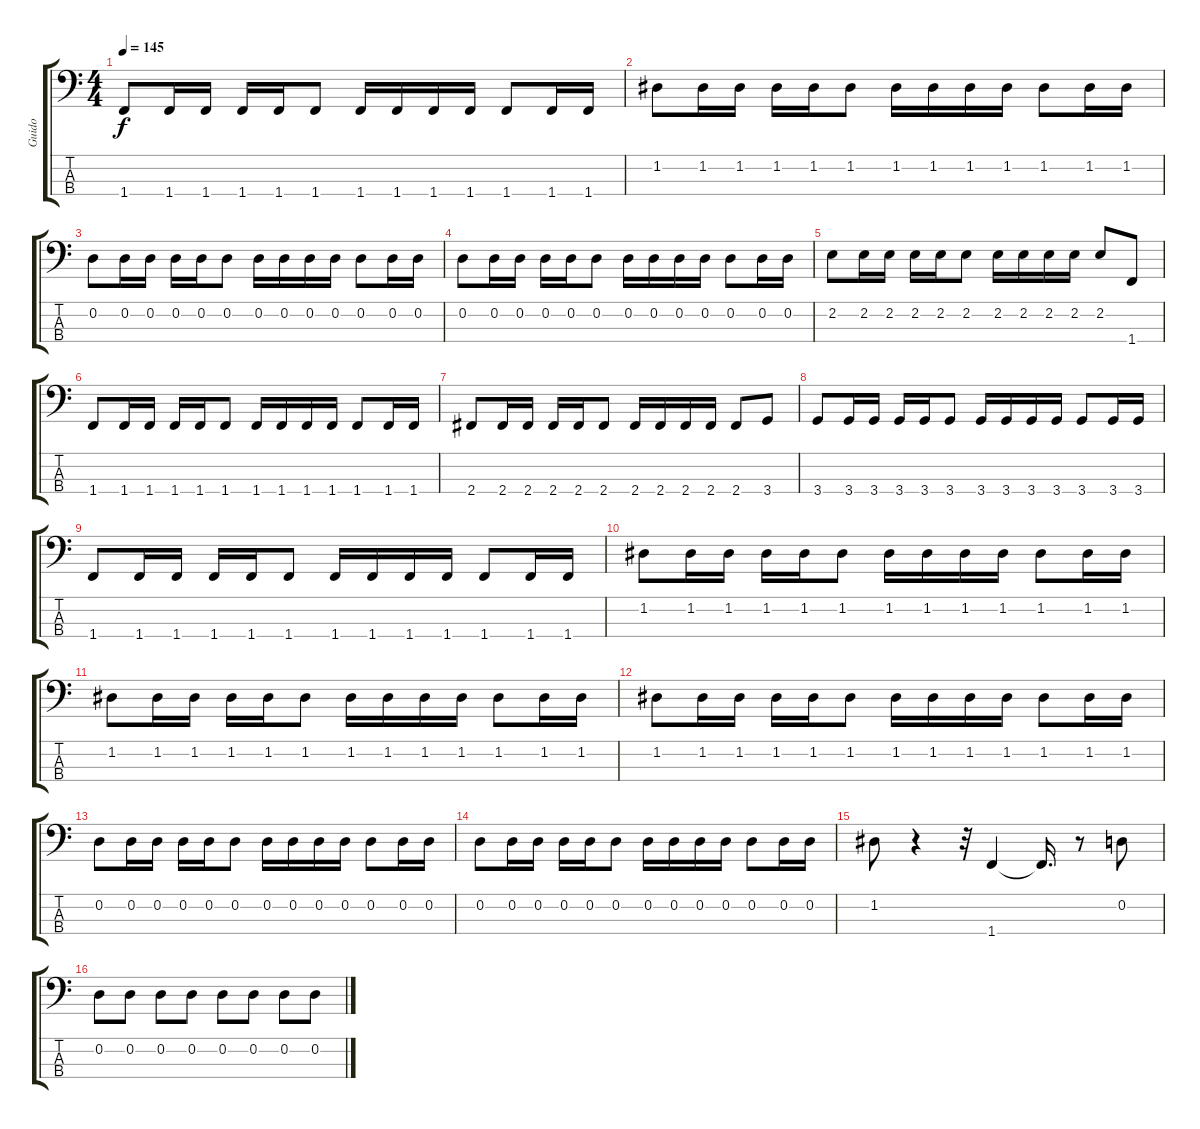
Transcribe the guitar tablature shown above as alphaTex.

\track ("Guido" "Guido") {instrument electricbassfinger}
\staff {score tabs}
\tuning (G2 D2 A1 E1) {hide}
\ts (4 4)
\tempo 145
\clef f4
\ks c
1.4.8{dy f} 1.4.16 1.4.16 1.4.16 1.4.16 1.4.8 1.4.16 1.4.16 1.4.16 1.4.16 1.4.8 1.4.16 1.4.16 |
1.2.8 1.2.16 1.2.16 1.2.16 1.2.16 1.2.8 1.2.16 1.2.16 1.2.16 1.2.16 1.2.8 1.2.16 1.2.16 |
0.2.8 0.2.16 0.2.16 0.2.16 0.2.16 0.2.8 0.2.16 0.2.16 0.2.16 0.2.16 0.2.8 0.2.16 0.2.16 |
0.2.8 0.2.16 0.2.16 0.2.16 0.2.16 0.2.8 0.2.16 0.2.16 0.2.16 0.2.16 0.2.8 0.2.16 0.2.16 |
2.2.8 2.2.16 2.2.16 2.2.16 2.2.16 2.2.8 2.2.16 2.2.16 2.2.16 2.2.16 2.2.8 1.4.8 |
1.4.8 1.4.16 1.4.16 1.4.16 1.4.16 1.4.8 1.4.16 1.4.16 1.4.16 1.4.16 1.4.8 1.4.16 1.4.16 |
2.4.8 2.4.16 2.4.16 2.4.16 2.4.16 2.4.8 2.4.16 2.4.16 2.4.16 2.4.16 2.4.8 3.4.8 |
3.4.8 3.4.16 3.4.16 3.4.16 3.4.16 3.4.8 3.4.16 3.4.16 3.4.16 3.4.16 3.4.8 3.4.16 3.4.16 |
1.4.8 1.4.16 1.4.16 1.4.16 1.4.16 1.4.8 1.4.16 1.4.16 1.4.16 1.4.16 1.4.8 1.4.16 1.4.16 |
1.2.8 1.2.16 1.2.16 1.2.16 1.2.16 1.2.8 1.2.16 1.2.16 1.2.16 1.2.16 1.2.8 1.2.16 1.2.16 |
1.2.8 1.2.16 1.2.16 1.2.16 1.2.16 1.2.8 1.2.16 1.2.16 1.2.16 1.2.16 1.2.8 1.2.16 1.2.16 |
1.2.8 1.2.16 1.2.16 1.2.16 1.2.16 1.2.8 1.2.16 1.2.16 1.2.16 1.2.16 1.2.8 1.2.16 1.2.16 |
0.2.8 0.2.16 0.2.16 0.2.16 0.2.16 0.2.8 0.2.16 0.2.16 0.2.16 0.2.16 0.2.8 0.2.16 0.2.16 |
0.2.8 0.2.16 0.2.16 0.2.16 0.2.16 0.2.8 0.2.16 0.2.16 0.2.16 0.2.16 0.2.8 0.2.16 0.2.16 |
1.2.8 r.4 r.32 1.4.4 1.4{t}.16{d} r.8 0.2.8 |
0.2.8 0.2.8 0.2.8 0.2.8 0.2.8 0.2.8 0.2.8 0.2.8
